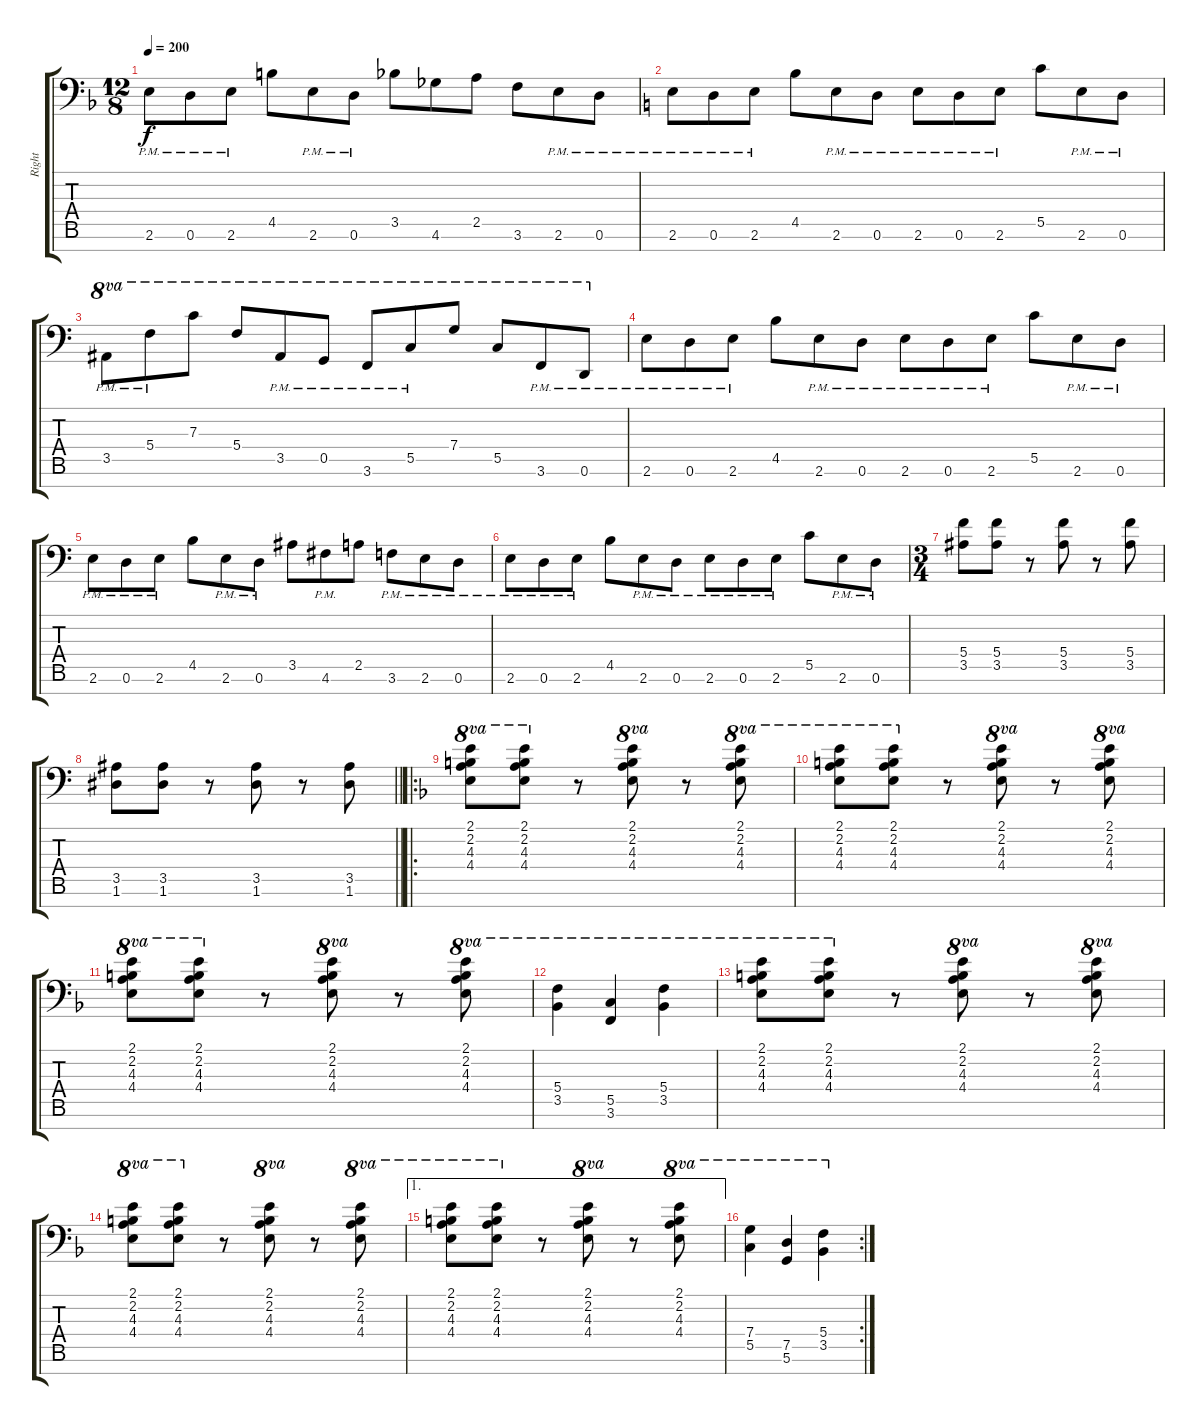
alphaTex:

\track ("Right" "Right") {instrument overdrivenguitar}
\staff {score tabs}
\tuning (D4 A3 F3 C3 G2 D2 A1) {hide}
\ts (12 8)
\tempo 200
\clef f4
\ks f
2.6{pm}.8{dy f} 0.6{pm}.8 2.6{pm}.8 4.5.8 2.6{pm}.8 0.6{pm}.8 3.5.8 4.6.8 2.5.8 3.6.8 2.6{pm}.8 0.6{pm}.8 |
\ks c
2.6{pm}.8 0.6{pm}.8 2.6{pm}.8 4.5.8 2.6{pm}.8 0.6{pm}.8 2.6{pm}.8 0.6{pm}.8 2.6{pm}.8 5.5.8 2.6{pm}.8 0.6{pm}.8 |
3.5{pm}.8{ot 8va} 5.4{pm}.8{ot 8va} 7.3.8{ot 8va} 5.4.8{ot 8va} 3.5{pm}.8{ot 8va} 0.5{pm}.8{ot 8va} 3.6{pm}.8{ot 8va} 5.5{pm}.8{ot 8va} 7.4.8{ot 8va} 5.5.8{ot 8va} 3.6{pm}.8{ot 8va} 0.6{pm}.8{ot 8va} |
2.6{pm}.8 0.6{pm}.8 2.6{pm}.8 4.5.8 2.6{pm}.8 0.6{pm}.8 2.6{pm}.8 0.6{pm}.8 2.6{pm}.8 5.5.8 2.6{pm}.8 0.6{pm}.8 |
2.6{pm}.8 0.6{pm}.8 2.6{pm}.8 4.5.8 2.6{pm}.8 0.6{pm}.8 3.5.8 4.6{pm}.8 2.5.8 3.6{pm}.8 2.6{pm}.8 0.6{pm}.8 |
2.6{pm}.8 0.6{pm}.8 2.6{pm}.8 4.5.8 2.6{pm}.8 0.6{pm}.8 2.6{pm}.8 0.6{pm}.8 2.6{pm}.8 5.5.8 2.6{pm}.8 0.6{pm}.8 |
\ts (3 4)
(5.4 3.5).8 (5.4 3.5).8 r.8 (5.4 3.5).8 r.8 (5.4 3.5).8 |
\barLineRight lightlight
(3.5 1.6).8 (3.5 1.6).8 r.8 (3.5 1.6).8 r.8 (3.5 1.6).8 |
\ro
\ks f
(2.1 2.2 4.3 4.4).8{ot 8va} (2.1 2.2 4.3 4.4).8{ot 8va} r.8 (2.1 2.2 4.3 4.4).8{ot 8va} r.8 (2.1 2.2 4.3 4.4).8{ot 8va} |
(2.1 2.2 4.3 4.4).8{ot 8va} (2.1 2.2 4.3 4.4).8{ot 8va} r.8 (2.1 2.2 4.3 4.4).8{ot 8va} r.8 (2.1 2.2 4.3 4.4).8{ot 8va} |
(2.1 2.2 4.3 4.4).8{ot 8va} (2.1 2.2 4.3 4.4).8{ot 8va} r.8 (2.1 2.2 4.3 4.4).8{ot 8va} r.8 (2.1 2.2 4.3 4.4).8{ot 8va} |
(5.4 3.5).4{ot 8va} (5.5 3.6).4{ot 8va} (5.4 3.5).4{ot 8va} |
(2.1 2.2 4.3 4.4).8{ot 8va} (2.1 2.2 4.3 4.4).8{ot 8va} r.8 (2.1 2.2 4.3 4.4).8{ot 8va} r.8 (2.1 2.2 4.3 4.4).8{ot 8va} |
(2.1 2.2 4.3 4.4).8{ot 8va} (2.1 2.2 4.3 4.4).8{ot 8va} r.8 (2.1 2.2 4.3 4.4).8{ot 8va} r.8 (2.1 2.2 4.3 4.4).8{ot 8va} |
\ae 1
(2.1 2.2 4.3 4.4).8{ot 8va} (2.1 2.2 4.3 4.4).8{ot 8va} r.8 (2.1 2.2 4.3 4.4).8{ot 8va} r.8 (2.1 2.2 4.3 4.4).8{ot 8va} |
\rc 2
(7.4 5.5).4{ot 8va} (7.5 5.6).4{ot 8va} (5.4 3.5).4{ot 8va}
